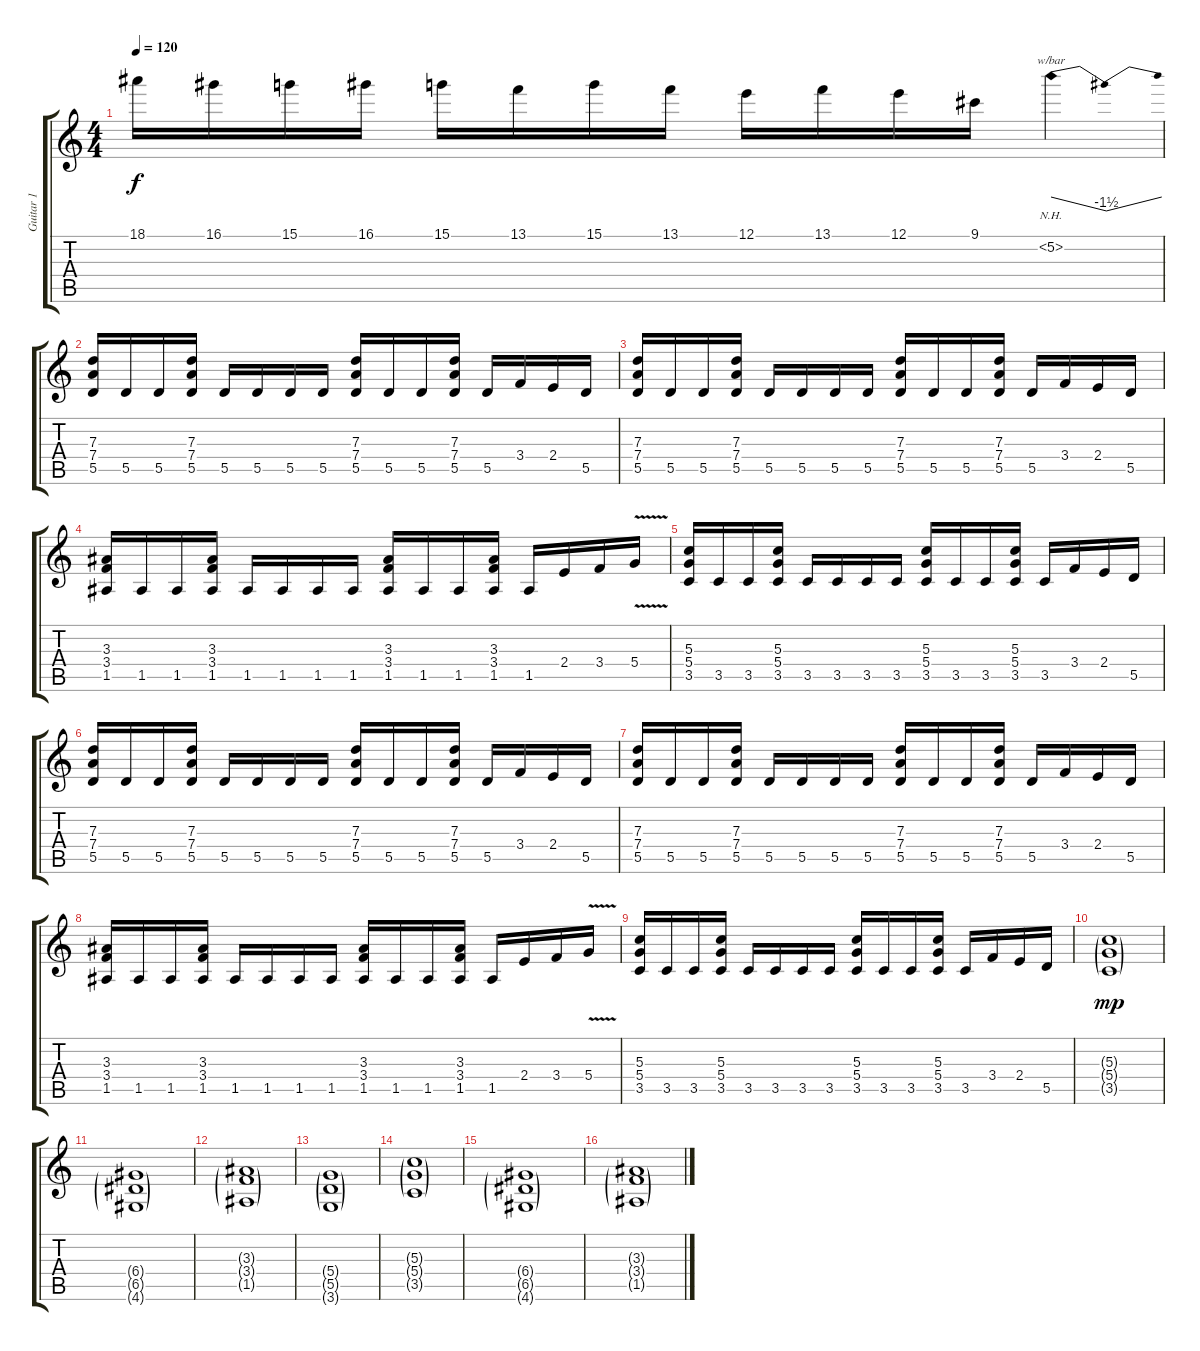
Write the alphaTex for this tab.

\track ("Guitar 1" "Guitar 1") {instrument overdrivenguitar}
\staff {score tabs}
\tuning (E4 B3 G3 D3 A2 E2) {hide}
\ts (4 4)
\tempo 120
\clef g2
\ks c
18.1.16{dy f} 16.1.16 15.1.16 16.1.16 15.1.16 13.1.16 15.1.16 13.1.16 12.1.16 13.1.16 12.1.16 9.1.16 5.2{nh}.4{tbe (dip default 0 0 30 -6 60 0)} |
(7.3 7.4 5.5).16 5.5.16 5.5.16 (7.3 7.4 5.5).16 5.5.16 5.5.16 5.5.16 5.5.16 (7.3 7.4 5.5).16 5.5.16 5.5.16 (7.3 7.4 5.5).16 5.5.16 3.4.16 2.4.16 5.5.16 |
(7.3 7.4 5.5).16 5.5.16 5.5.16 (7.3 7.4 5.5).16 5.5.16 5.5.16 5.5.16 5.5.16 (7.3 7.4 5.5).16 5.5.16 5.5.16 (7.3 7.4 5.5).16 5.5.16 3.4.16 2.4.16 5.5.16 |
(3.3 3.4 1.5).16 1.5.16 1.5.16 (3.3 3.4 1.5).16 1.5.16 1.5.16 1.5.16 1.5.16 (3.3 3.4 1.5).16 1.5.16 1.5.16 (3.3 3.4 1.5).16 1.5.16 2.4.16 3.4.16 5.4{v}.16 |
(5.3 5.4 3.5).16 3.5.16 3.5.16 (5.3 5.4 3.5).16 3.5.16 3.5.16 3.5.16 3.5.16 (5.3 5.4 3.5).16 3.5.16 3.5.16 (5.3 5.4 3.5).16 3.5.16 3.4.16 2.4.16 5.5.16 |
(7.3 7.4 5.5).16 5.5.16 5.5.16 (7.3 7.4 5.5).16 5.5.16 5.5.16 5.5.16 5.5.16 (7.3 7.4 5.5).16 5.5.16 5.5.16 (7.3 7.4 5.5).16 5.5.16 3.4.16 2.4.16 5.5.16 |
(7.3 7.4 5.5).16 5.5.16 5.5.16 (7.3 7.4 5.5).16 5.5.16 5.5.16 5.5.16 5.5.16 (7.3 7.4 5.5).16 5.5.16 5.5.16 (7.3 7.4 5.5).16 5.5.16 3.4.16 2.4.16 5.5.16 |
(3.3 3.4 1.5).16 1.5.16 1.5.16 (3.3 3.4 1.5).16 1.5.16 1.5.16 1.5.16 1.5.16 (3.3 3.4 1.5).16 1.5.16 1.5.16 (3.3 3.4 1.5).16 1.5.16 2.4.16 3.4.16 5.4{v}.16 |
(5.3 5.4 3.5).16 3.5.16 3.5.16 (5.3 5.4 3.5).16 3.5.16 3.5.16 3.5.16 3.5.16 (5.3 5.4 3.5).16 3.5.16 3.5.16 (5.3 5.4 3.5).16 3.5.16 3.4.16 2.4.16 5.5.16 |
(5.3{g} 5.4{g} 3.5{g}).1{dy mp} |
(6.4{g} 6.5{g} 4.6{g}).1 |
(3.3{g} 3.4{g} 1.5{g}).1 |
(5.4{g} 5.5{g} 3.6{g}).1 |
(5.3{g} 5.4{g} 3.5{g}).1 |
(6.4{g} 6.5{g} 4.6{g}).1 |
(3.3{g} 3.4{g} 1.5{g}).1
